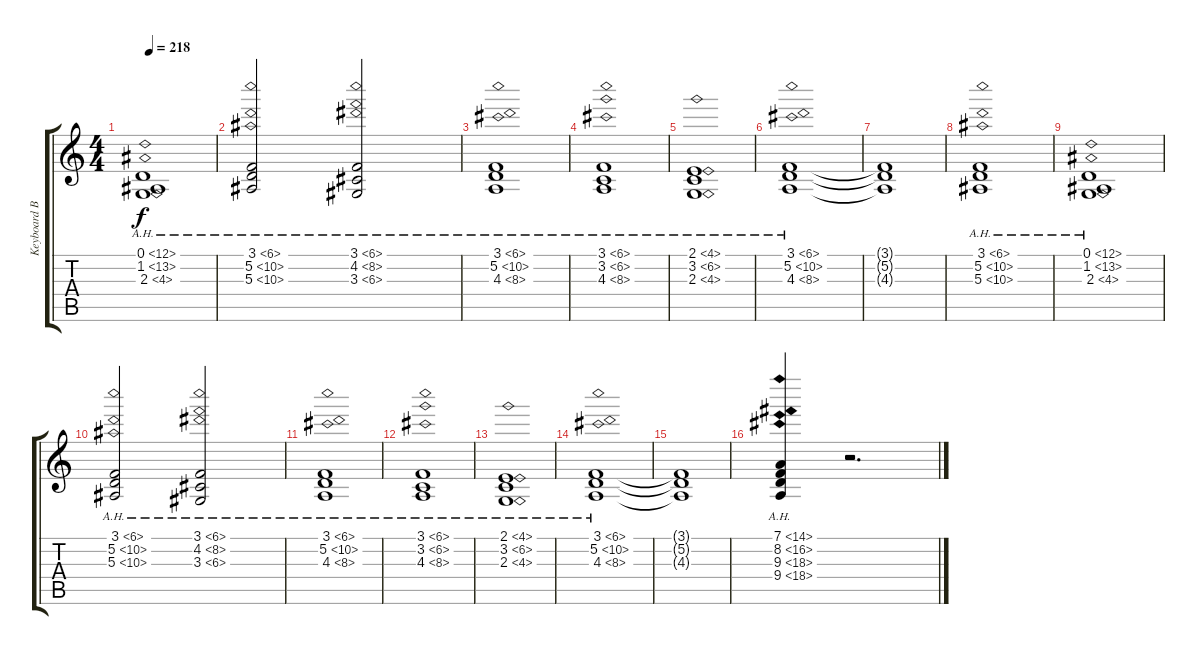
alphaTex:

\track ("Keyboard Background" "Keyboard B") {instrument stringensemble1}
\staff {score tabs}
\tuning (D4 A3 F3 C3 G2 D2) {hide}
\ts (4 4)
\tempo 218
\clef g2
\ks c
(0.1{ah 12} 1.2{ah 12} 2.3{ah 2}).1{dy f} |
(3.1{ah 3} 5.2{ah 5} 5.3{ah 5}).2 (3.1{ah 3} 4.2{ah 4} 3.3{ah 3}).2 |
(3.1{ah 3} 5.2{ah 5} 4.3{ah 4}).1 |
(3.1{ah 3} 3.2{ah 3} 4.3{ah 4}).1 |
(2.1{ah 2} 3.2{ah 3} 2.3{ah 2}).1 |
(3.1{ah 3} 5.2{ah 5} 4.3{ah 4}).1 |
(3.1{t} 5.2{t} 4.3{t}).1 |
(3.1{ah 3} 5.2{ah 5} 5.3{ah 5}).1 |
(0.1{ah 12} 1.2{ah 12} 2.3{ah 2}).1 |
(3.1{ah 3} 5.2{ah 5} 5.3{ah 5}).2 (3.1{ah 3} 4.2{ah 4} 3.3{ah 3}).2 |
(3.1{ah 3} 5.2{ah 5} 4.3{ah 4}).1 |
(3.1{ah 3} 3.2{ah 3} 4.3{ah 4}).1 |
(2.1{ah 2} 3.2{ah 3} 2.3{ah 2}).1 |
(3.1{ah 3} 5.2{ah 5} 4.3{ah 4}).1 |
(3.1{t} 5.2{t} 4.3{t}).1 |
(7.1{ah 7} 8.2{ah 8} 9.3{ah 9} 9.4{ah 9}).4 r.2{d}
